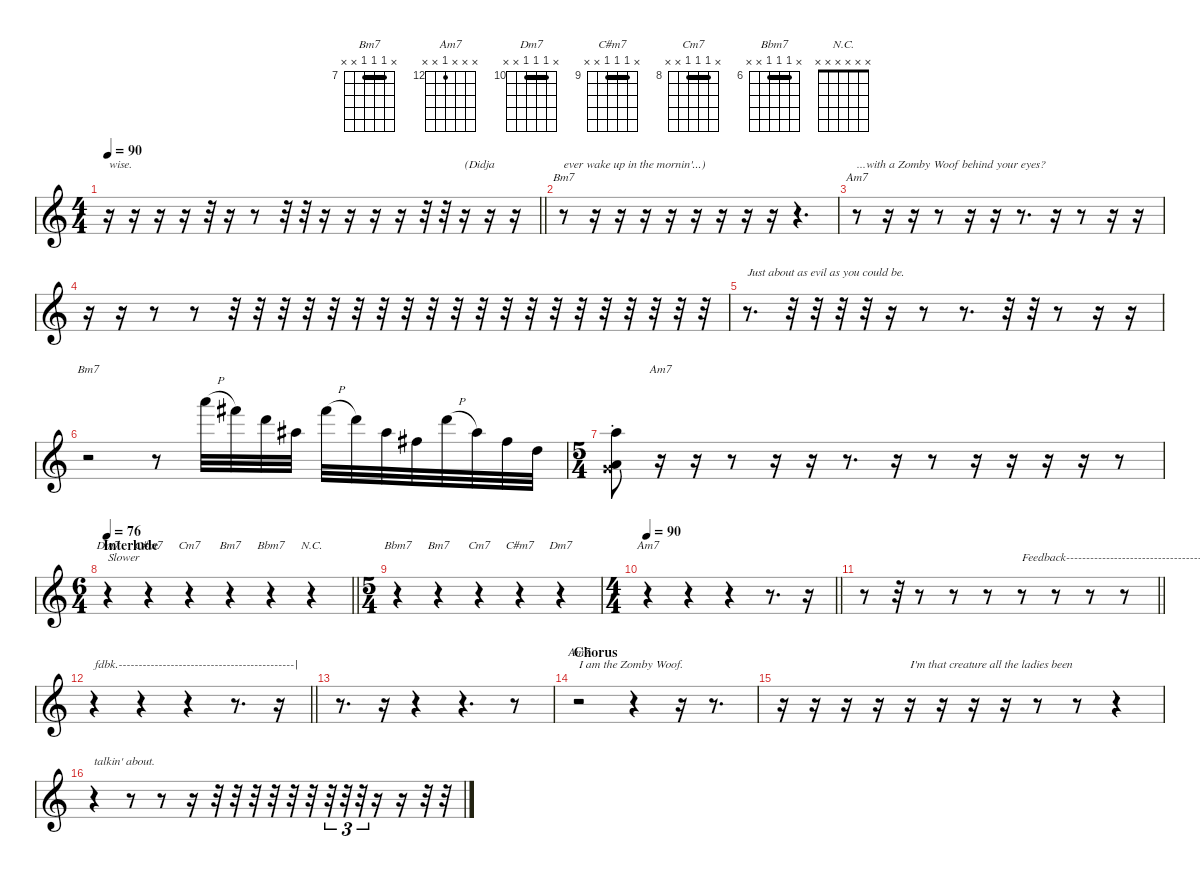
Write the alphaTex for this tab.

\defaultSystemsLayout 4
\hideDynamics
\bracketExtendMode nobrackets
\singleTrackTrackNamePolicy hidden
\multiTrackTrackNamePolicy hidden
\otherSystemsTrackNameOrientation horizontal
\track ("Clavinet" "Clavinet") {instrument overdrivenguitar}
\staff {score}
\tuning (E4 B3 G3 D3 A2 E2)
\chord ("Bm7" x x x x x x)
\chord ("Am7" x x x x x x)
\chord ("Bm7" x 15 x x x x) {firstfret 15}
\chord ("Am7" x x x 12 x x) {firstfret 12}
\chord ("Dm7" x 10 10 10 x x) {firstfret 10 barre (10 10)}
\chord ("C#m7" x 9 9 9 x x) {firstfret 9 barre (9 9)}
\chord ("Cm7" x 8 8 8 x x) {firstfret 8 barre (8 8)}
\chord ("Bm7" x 7 7 7 x x) {firstfret 7 barre (7 7)}
\chord ("Bbm7" x 6 6 6 x x) {firstfret 6 barre (6 6)}
\chord ("N.C." x x x x x x)
\ts (4 4)
\tempo 90
\clef g2
\barLineRight lightlight
\ks c
r.16{txt "wise." dy mf beam Down} r.16{beam Down} r.16{beam Down} r.16{beam Down} r.32{beam Down} r.16{beam Down} r.8{beam Down} r.32{beam Down} r.32{beam Down} r.16{beam Down} r.16{beam Down} r.16{beam Down} r.16{beam Down} r.32{beam Down} r.32{beam Down} r.16{txt "(Didja" beam Down} r.16{beam Down} r.16{beam Down} |
r.8{ch "Bm7" txt "ever wake up in the mornin'...)" beam Down} r.16{beam Down} r.16{beam Down} r.16{beam Down} r.16{beam Down} r.16{beam Down} r.16{beam Down} r.16{beam Down} r.16{beam Down} r.4{d beam Down} |
r.8{ch "Am7" txt "...with a Zomby Woof behind your eyes?" beam Down} r.16{beam Down} r.16{beam Down} r.8{beam Down} r.16{beam Down} r.16{beam Down} r.8{d beam Down} r.16{beam Down} r.8{beam Down} r.16{beam Down} r.16{beam Down} |
r.16{beam Down} r.16{beam Down} r.8{beam Down} r.8{beam Down} r.32{beam Down} r.32{beam Down} r.32{beam Down} r.32{beam Down} r.32{beam Down} r.32{beam Down} r.32{beam Down} r.32{beam Down} r.32{beam Down} r.32{beam Down} r.32{beam Down} r.32{beam Down} r.32{beam Down} r.32{beam Down} r.32{beam Down} r.32{beam Down} r.32{beam Down} r.32{beam Down} r.32{beam Down} r.32{beam Down} |
r.8{d txt "Just about as evil as you could be." beam Down} r.32{beam Down} r.32{beam Down} r.32{beam Down} r.32{beam Down} r.16{beam Down} r.8{beam Down} r.8{d beam Down} r.32{beam Down} r.32{beam Down} r.8{beam Down} r.16{beam Down} r.16{beam Down} |
r.2{ch "Bm7" beam Down} r.8{beam Down} 17.1{h}.32{beam Down} 14.1{acc #}.32{dy f beam Down} 15.2.32{beam Down} 15.3{acc #}.32{beam Down} 14.1{h acc #}.32{beam Down} 10.1.32{beam Down} 11.2{acc #}.32{beam Down} 11.3{acc #}.32{beam Down} 10.1{h}.32{beam Down} 6.1{acc #}.32{beam Down} 7.2{acc #}.32{beam Down} 7.3.32{beam Down} |
\ts (5 4)
\beaming (8 6 4)
(10.2{st} 0.3{x} 7.4).8{beam Down} r.16{ch "Am7" beam Down} r.16{beam Down} r.8{beam Down} r.16{beam Down} r.16{beam Down} r.8{d beam Down} r.16{beam Down} r.8{beam Down} r.16{beam Down} r.16{beam Down} r.16{beam Down beam merge} r.16{beam Down beam merge} r.8{beam Down} |
\ts (6 4)
\beaming (8 6 6)
\section ("" "Interlude")
\tempo 76
\barLineRight lightlight
r.4{ch "Dm7" txt "Slower" beam Down} r.4{ch "C#m7" beam Down} r.4{ch "Cm7" beam Down} r.4{ch "Bm7" beam Down} r.4{ch "Bbm7" beam Down} r.4{ch "N.C." beam Down} |
\ts (5 4)
\beaming (8 6 4)
r.4{ch "Bbm7" beam Down} r.4{ch "Bm7" beam Down} r.4{ch "Cm7" beam Down} r.4{ch "C#m7" beam Down} r.4{ch "Dm7" beam Down} |
\ts (4 4)
\beaming (8 2 2 2 2)
\tempo 90
\barLineRight lightlight
r.4{ch "Am7" beam Down} r.4{beam Down} r.4{beam Down} r.8{d beam Down beam merge} r.16{beam Down} |
\barLineRight lightlight
r.8{beam Down} r.32{beam Down} r.8{beam Down beam merge} r.8{beam Down} r.8{beam Down} r.8{txt "Feedback-------------------------------------------------" beam Down} r.8{beam Down beam merge} r.8{beam Down} r.8{beam Down} |
\barLineRight lightlight
r.4{txt "fdbk.--------------------------------------------|" beam Down} r.4{beam Down} r.4{beam Down} r.8{d beam Down} r.16{beam Down} |
r.8{d beam Down} r.16{beam Down} r.4{beam Down} r.4{d beam Down} r.8{beam Down} |
\section ("" "Chorus")
r.2{ch "Am7" txt "I am the Zomby Woof." beam Down} r.4{beam Down} r.16{beam Down} r.8{d beam Down} |
r.16{beam Down} r.16{beam Down} r.16{beam Down} r.16{beam Down} r.16{txt "I'm that creature all the ladies been" beam Down} r.16{beam Down} r.16{beam Down} r.16{beam Down} r.8{beam Down} r.8{beam Down} r.4{beam Down} |
\scale
0.971536 r.4{txt "talkin' about." beam Down} r.8{beam Down} r.8{beam Down} r.16{beam Down} r.32{beam Down} r.32{beam Down} r.32{beam Down} r.32{beam Down} r.32{beam Down} r.32{beam Down} r.32{tu (3 2) beam Down} r.32{tu (3 2) beam Down} r.32{tu (3 2) beam Down} r.16{beam Down} r.16{beam Down} r.32{beam Down beam merge} r.32{beam Down}
